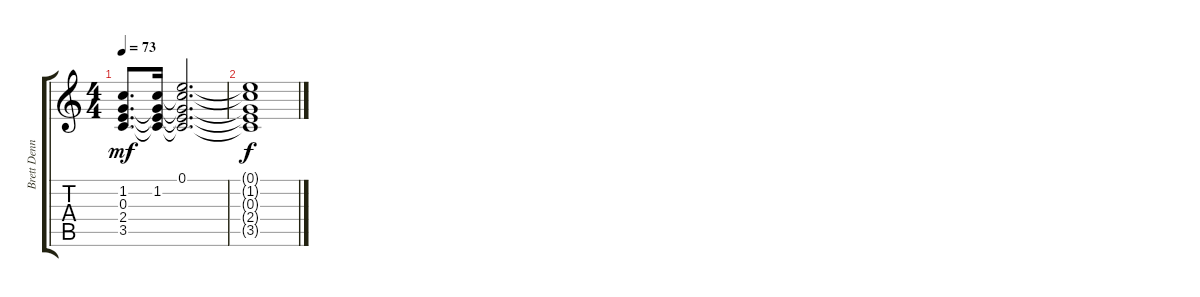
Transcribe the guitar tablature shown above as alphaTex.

\track ("Brett Dennen" "Brett Denn") {instrument acousticguitarsteel}
\staff {score tabs}
\tuning (E4 B3 G3 D3 A2 E2) {hide}
\ts (4 4)
\tempo 73
\clef g2
\ks c
(1.2 0.3 2.4 3.5).8{d dy mf} (1.2 0.3{t} 2.4{t} 3.5{t}).16 (0.1 1.2{t} 0.3{t} 2.4{t} 3.5{t}).2{d} |
(0.1{t} 1.2{t} 0.3{t} 2.4{t} 3.5{t}).1{dy f}
